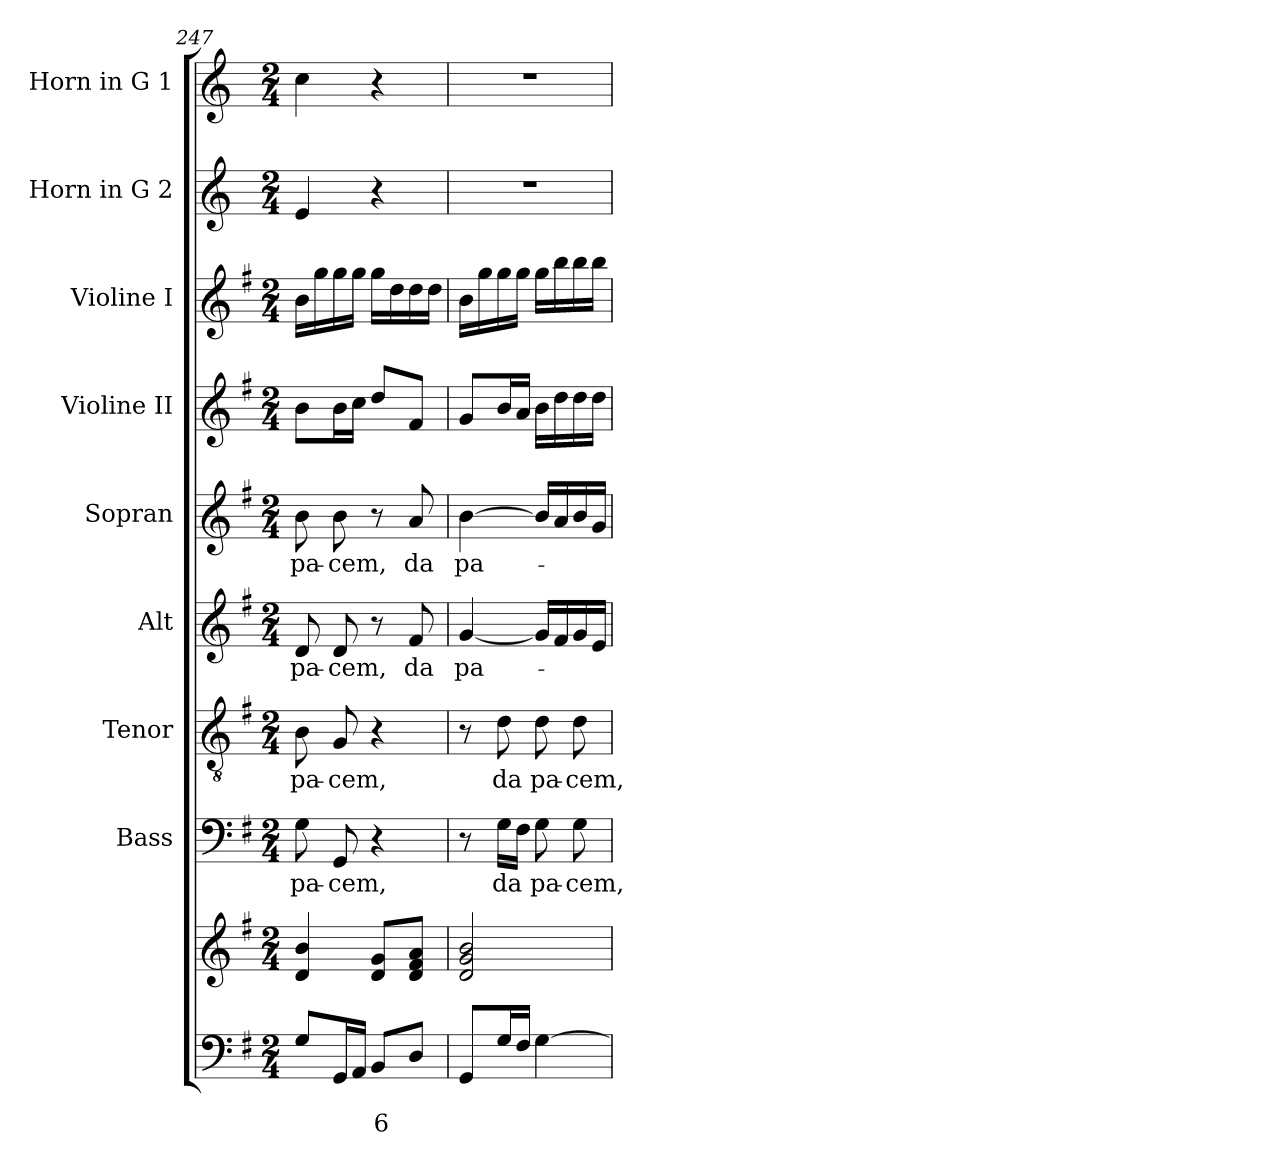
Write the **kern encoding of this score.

**kern	**text	**text	**kern	**kern	**text	**kern	**text	**kern	**text	**kern	**text	**kern	**kern	**kern	**kern
*part9	*part9	*part9	*part9	*part8	*part8	*part7	*part7	*part6	*part6	*part5	*part5	*part4	*part3	*part2	*part1
*staff10	*staff10	*staff10	*staff9	*staff8	*staff8	*staff7	*staff7	*staff6	*staff6	*staff5	*staff5	*staff4	*staff3	*staff2	*staff1
*	*	*	*	*I"Bass	*	*I"Tenor	*	*I"Alt	*	*I"Sopran	*	*I"Violine II	*I"Violine I	*I"Horn in G 2	*I"Horn in G 1
*	*	*	*	*I'B.	*	*I'T.	*	*I'A.	*	*I'S.	*	*I'Vl. II	*I'Vl. I	*	*
*clefF4	*	*	*clefG2	*clefF4	*	*clefGv2	*	*clefG2	*	*clefG2	*	*clefG2	*clefG2	*clefG2	*clefG2
*	*	*	*	*	*	*	*	*	*	*	*	*	*	*ITrd3c5	*ITrd3c5
*k[f#]	*	*	*k[f#]	*k[f#]	*	*k[f#]	*	*k[f#]	*	*k[f#]	*	*k[f#]	*k[f#]	*k[f#]	*k[f#]
*G:	*	*	*G:	*G:	*	*G:	*	*G:	*	*G:	*	*G:	*G:	*G:	*G:
*M2/4	*	*	*M2/4	*M2/4	*	*M2/4	*	*M2/4	*	*M2/4	*	*M2/4	*M2/4	*M2/4	*M2/4
=247	=247	=247	=247	=247	=247	=247	=247	=247	=247	=247	=247	=247	=247	=247	=247
!	!	!	!	!	!LO:LY:b	!	!LO:LY:b	!	!LO:LY:b	!	!LO:LY:b	!	!	!	!
8G/L	.	.	4d/ 4b/	8G\	pa-	8B\	pa-	8d/	pa-	8b\	pa-	8b\L	16b\LL	4B/	4g\
.	.	.	.	.	.	.	.	.	.	.	.	.	16gg\	.	.
!	!	!	!	!	!LO:LY:b	!	!LO:LY:b	!	!LO:LY:b	!	!LO:LY:b	!	!	!	!
16GG/L	.	.	.	8GG/	-cem,	8G/	-cem,	8d/	-cem,	8b\	-cem,	16b\L	16gg\	.	.
16AA/JJ	.	.	.	.	.	.	.	.	.	.	.	16cc\JJ	16gg\JJ	.	.
!	!	!LO:LY:b	!	!	!	!	!	!	!	!	!	!	!	!	!
8BB/L	.	6	8d/ 8g/L	4r	.	4r	.	8r	.	8r	.	8dd/L	16gg\LL	4r	4r
.	.	.	.	.	.	.	.	.	.	.	.	.	16dd\	.	.
!	!	!	!	!	!	!	!	!	!LO:LY:b	!	!LO:LY:b	!	!	!	!
8D/J	.	.	8d/ 8f#/ 8a/J	.	.	.	.	8f#/	da	8a/	da	8f#/J	16dd\	.	.
.	.	.	.	.	.	.	.	.	.	.	.	.	16dd\JJ	.	.
=248	=248	=248	=248	=248	=248	=248	=248	=248	=248	=248	=248	=248	=248	=248	=248
!	!	!	!	!	!	!	!	!	!LO:LY:b	!	!LO:LY:b	!	!	!	!
8GG/L	.	.	2d/ 2g/ 2b/	8r	.	8r	.	[4g/	pa-	[4b\	pa-	8g/L	16b\LL	2r	2r
.	.	.	.	.	.	.	.	.	.	.	.	.	16gg\	.	.
!	!	!	!	!	!LO:LY:b	!	!LO:LY:b	!	!	!	!	!	!	!	!
16G/L	.	.	.	16G\LL	da	8d\	da	.	.	.	.	16b/L	16gg\	.	.
16F#/JJ	.	.	.	16F#\JJ	.	.	.	.	.	.	.	16a/JJ	16gg\JJ	.	.
!	!	!	!	!	!LO:LY:b	!	!LO:LY:b	!	!	!	!	!	!	!	!
[4G\	.	.	.	8G\	pa-	8d\	pa-	16g/LL]	.	16b/LL]	.	16b\LL	16gg\LL	.	.
.	.	.	.	.	.	.	.	16f#/	.	16a/	.	16dd\	16bb\	.	.
!	!	!	!	!	!LO:LY:b	!	!LO:LY:b	!	!	!	!	!	!	!	!
.	.	.	.	8G\	-cem,	8d\	-cem,	16g/	.	16b/	.	16dd\	16bb\	.	.
.	.	.	.	.	.	.	.	16e/JJ	.	16g/JJ	.	16dd\JJ	16bb\JJ	.	.
=	=	=	=	=	=	=	=	=	=	=	=	=	=	=	=
*-	*-	*-	*-	*-	*-	*-	*-	*-	*-	*-	*-	*-	*-	*-	*-
